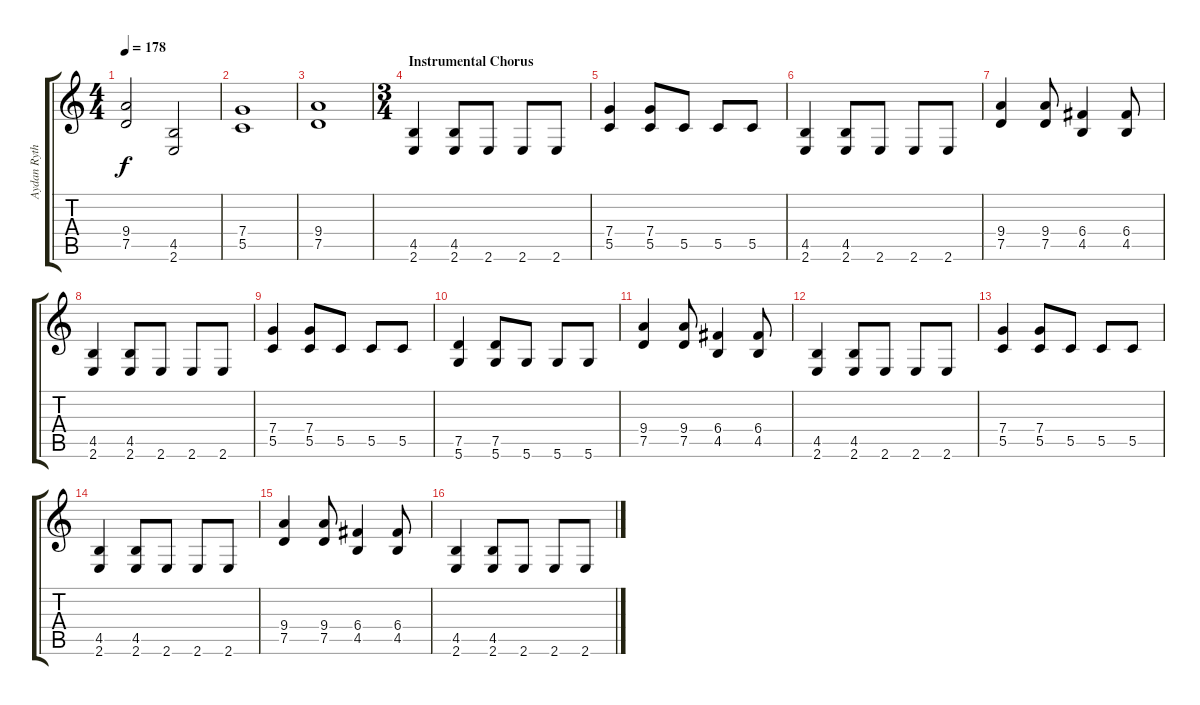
\track ("Aydan Rythm" "Aydan Ryth") {instrument distortionguitar}
\staff {score tabs}
\tuning (D4 A3 F3 C3 G2 D2) {hide}
\ts (4 4)
\tempo 178
\clef g2
\ks c
(9.4 7.5).2{dy f} (4.5 2.6).2 |
(7.4 5.5).1 |
(9.4 7.5).1 |
\ts (3 4)
\section ("" "Instrumental Chorus")
(4.5 2.6).4 (4.5 2.6).8 2.6.8 2.6.8 2.6.8 |
(7.4 5.5).4 (7.4 5.5).8 5.5.8 5.5.8 5.5.8 |
(4.5 2.6).4 (4.5 2.6).8 2.6.8 2.6.8 2.6.8 |
(9.4 7.5).4 (9.4 7.5).8 (6.4 4.5).4 (6.4 4.5).8 |
(4.5 2.6).4 (4.5 2.6).8 2.6.8 2.6.8 2.6.8 |
(7.4 5.5).4 (7.4 5.5).8 5.5.8 5.5.8 5.5.8 |
(7.5 5.6).4 (7.5 5.6).8 5.6.8 5.6.8 5.6.8 |
(9.4 7.5).4 (9.4 7.5).8 (6.4 4.5).4 (6.4 4.5).8 |
(4.5 2.6).4 (4.5 2.6).8 2.6.8 2.6.8 2.6.8 |
(7.4 5.5).4 (7.4 5.5).8 5.5.8 5.5.8 5.5.8 |
(4.5 2.6).4 (4.5 2.6).8 2.6.8 2.6.8 2.6.8 |
(9.4 7.5).4 (9.4 7.5).8 (6.4 4.5).4 (6.4 4.5).8 |
(4.5 2.6).4 (4.5 2.6).8 2.6.8 2.6.8 2.6.8
